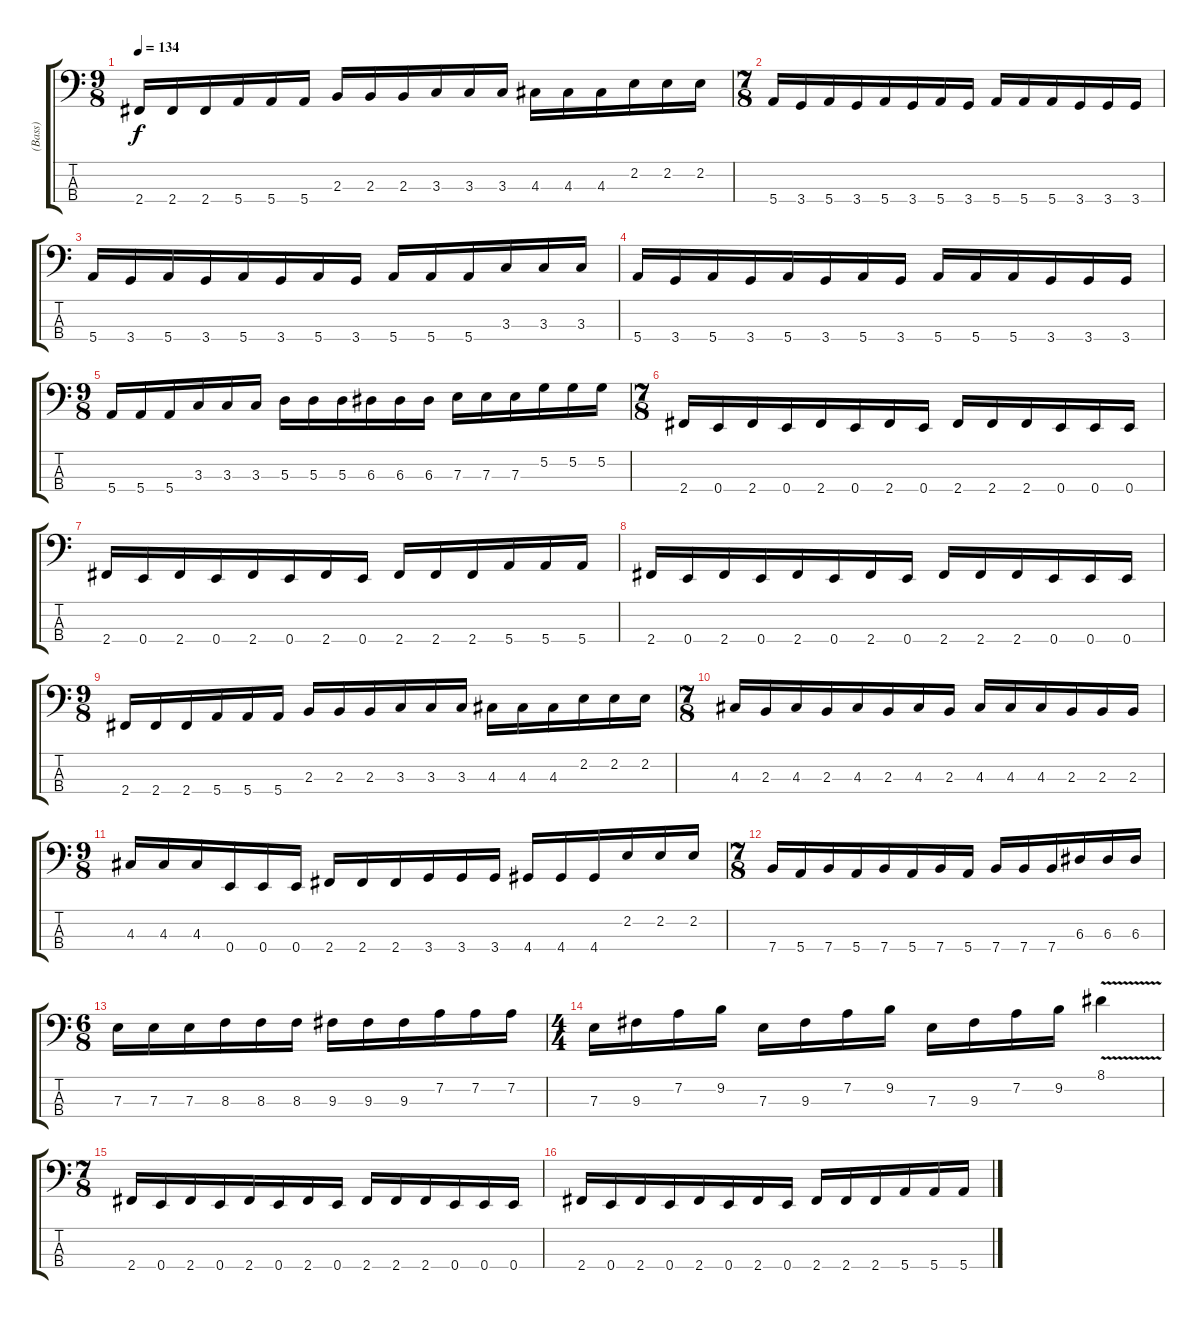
\track ("(Bass)" "(Bass)") {instrument electricbassfinger}
\staff {score tabs}
\tuning (G2 D2 A1 E1) {hide}
\ts (9 8)
\tempo 134
\clef f4
\ks c
2.4.16{dy f} 2.4.16 2.4.16 5.4.16 5.4.16 5.4.16 2.3.16 2.3.16 2.3.16 3.3.16 3.3.16 3.3.16 4.3.16 4.3.16 4.3.16 2.2.16 2.2.16 2.2.16 |
\ts (7 8)
5.4.16 3.4.16 5.4.16 3.4.16 5.4.16 3.4.16 5.4.16 3.4.16 5.4.16 5.4.16 5.4.16 3.4.16 3.4.16 3.4.16 |
5.4.16 3.4.16 5.4.16 3.4.16 5.4.16 3.4.16 5.4.16 3.4.16 5.4.16 5.4.16 5.4.16 3.3.16 3.3.16 3.3.16 |
5.4.16 3.4.16 5.4.16 3.4.16 5.4.16 3.4.16 5.4.16 3.4.16 5.4.16 5.4.16 5.4.16 3.4.16 3.4.16 3.4.16 |
\ts (9 8)
5.4.16 5.4.16 5.4.16 3.3.16 3.3.16 3.3.16 5.3.16 5.3.16 5.3.16 6.3.16 6.3.16 6.3.16 7.3.16 7.3.16 7.3.16 5.2.16 5.2.16 5.2.16 |
\ts (7 8)
2.4.16 0.4.16 2.4.16 0.4.16 2.4.16 0.4.16 2.4.16 0.4.16 2.4.16 2.4.16 2.4.16 0.4.16 0.4.16 0.4.16 |
2.4.16 0.4.16 2.4.16 0.4.16 2.4.16 0.4.16 2.4.16 0.4.16 2.4.16 2.4.16 2.4.16 5.4.16 5.4.16 5.4.16 |
2.4.16 0.4.16 2.4.16 0.4.16 2.4.16 0.4.16 2.4.16 0.4.16 2.4.16 2.4.16 2.4.16 0.4.16 0.4.16 0.4.16 |
\ts (9 8)
2.4.16 2.4.16 2.4.16 5.4.16 5.4.16 5.4.16 2.3.16 2.3.16 2.3.16 3.3.16 3.3.16 3.3.16 4.3.16 4.3.16 4.3.16 2.2.16 2.2.16 2.2.16 |
\ts (7 8)
4.3.16 2.3.16 4.3.16 2.3.16 4.3.16 2.3.16 4.3.16 2.3.16 4.3.16 4.3.16 4.3.16 2.3.16 2.3.16 2.3.16 |
\ts (9 8)
4.3.16 4.3.16 4.3.16 0.4.16 0.4.16 0.4.16 2.4.16 2.4.16 2.4.16 3.4.16 3.4.16 3.4.16 4.4.16 4.4.16 4.4.16 2.2.16 2.2.16 2.2.16 |
\ts (7 8)
7.4.16 5.4.16 7.4.16 5.4.16 7.4.16 5.4.16 7.4.16 5.4.16 7.4.16 7.4.16 7.4.16 6.3.16 6.3.16 6.3.16 |
\ts (6 8)
7.3.16 7.3.16 7.3.16 8.3.16 8.3.16 8.3.16 9.3.16 9.3.16 9.3.16 7.2.16 7.2.16 7.2.16 |
\ts (4 4)
7.3.16 9.3.16 7.2.16 9.2.16 7.3.16 9.3.16 7.2.16 9.2.16 7.3.16 9.3.16 7.2.16 9.2.16 8.1{v}.4 |
\ts (7 8)
2.4.16 0.4.16 2.4.16 0.4.16 2.4.16 0.4.16 2.4.16 0.4.16 2.4.16 2.4.16 2.4.16 0.4.16 0.4.16 0.4.16 |
2.4.16 0.4.16 2.4.16 0.4.16 2.4.16 0.4.16 2.4.16 0.4.16 2.4.16 2.4.16 2.4.16 5.4.16 5.4.16 5.4.16
